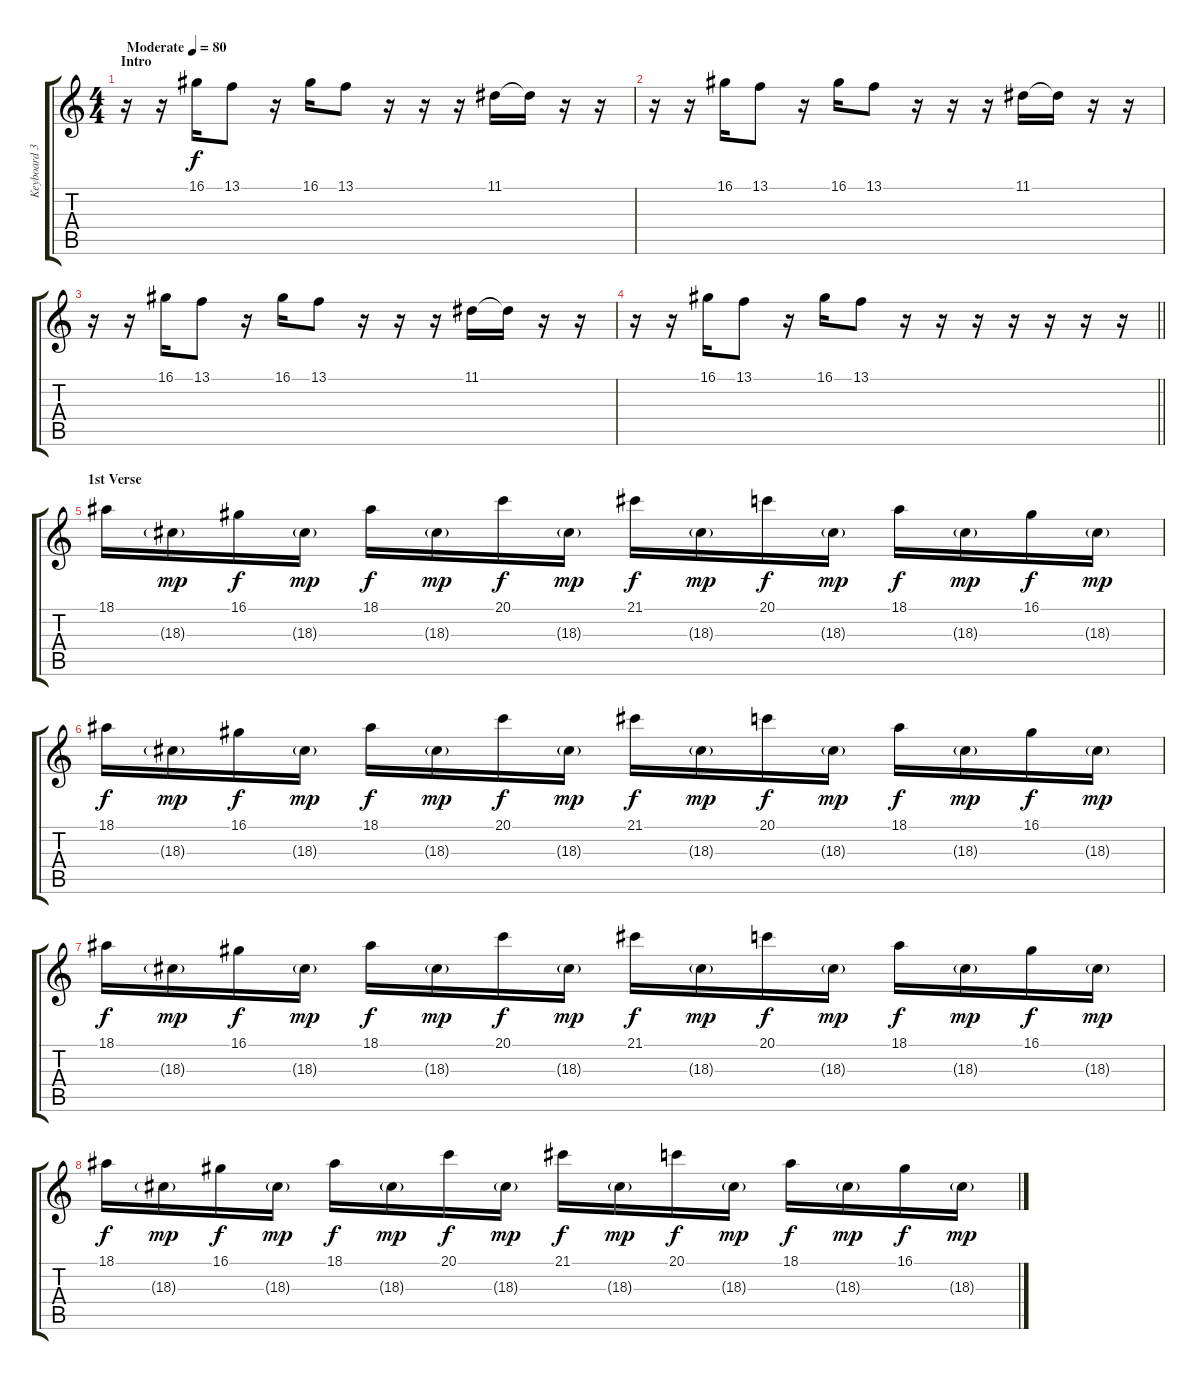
\track ("Keyboard 3" "Keyboard 3") {instrument lead1square}
\staff {score tabs}
\tuning (E4 B3 G3 D3 A2 E2) {hide}
\ts (4 4)
\section ("" "Intro")
\tempo (80 "Moderate")
\clef g2
\ks c
r.16{dy f instrument lead1square} r.16 16.1.16 13.1.8 r.16 16.1.16 13.1.8 r.16 r.16 r.16 11.1.16 11.1{t}.16 r.16 r.16 |
r.16 r.16 16.1.16 13.1.8 r.16 16.1.16 13.1.8 r.16 r.16 r.16 11.1.16 11.1{t}.16 r.16 r.16 |
r.16 r.16 16.1.16 13.1.8 r.16 16.1.16 13.1.8 r.16 r.16 r.16 11.1.16 11.1{t}.16 r.16 r.16 |
\barLineRight lightlight
r.16 r.16 16.1.16 13.1.8 r.16 16.1.16 13.1.8 r.16 r.16 r.16 r.16 r.16 r.16 r.16 |
\section ("" "1st Verse")
18.1.16 18.3{g}.16{dy mp} 16.1.16{dy f} 18.3{g}.16{dy mp} 18.1.16{dy f} 18.3{g}.16{dy mp} 20.1.16{dy f} 18.3{g}.16{dy mp} 21.1.16{dy f} 18.3{g}.16{dy mp} 20.1.16{dy f} 18.3{g}.16{dy mp} 18.1.16{dy f} 18.3{g}.16{dy mp} 16.1.16{dy f} 18.3{g}.16{dy mp} |
18.1.16{dy f} 18.3{g}.16{dy mp} 16.1.16{dy f} 18.3{g}.16{dy mp} 18.1.16{dy f} 18.3{g}.16{dy mp} 20.1.16{dy f} 18.3{g}.16{dy mp} 21.1.16{dy f} 18.3{g}.16{dy mp} 20.1.16{dy f} 18.3{g}.16{dy mp} 18.1.16{dy f} 18.3{g}.16{dy mp} 16.1.16{dy f} 18.3{g}.16{dy mp} |
18.1.16{dy f} 18.3{g}.16{dy mp} 16.1.16{dy f} 18.3{g}.16{dy mp} 18.1.16{dy f} 18.3{g}.16{dy mp} 20.1.16{dy f} 18.3{g}.16{dy mp} 21.1.16{dy f} 18.3{g}.16{dy mp} 20.1.16{dy f} 18.3{g}.16{dy mp} 18.1.16{dy f} 18.3{g}.16{dy mp} 16.1.16{dy f} 18.3{g}.16{dy mp} |
18.1.16{dy f} 18.3{g}.16{dy mp} 16.1.16{dy f} 18.3{g}.16{dy mp} 18.1.16{dy f} 18.3{g}.16{dy mp} 20.1.16{dy f} 18.3{g}.16{dy mp} 21.1.16{dy f} 18.3{g}.16{dy mp} 20.1.16{dy f} 18.3{g}.16{dy mp} 18.1.16{dy f} 18.3{g}.16{dy mp} 16.1.16{dy f} 18.3{g}.16{dy mp}
